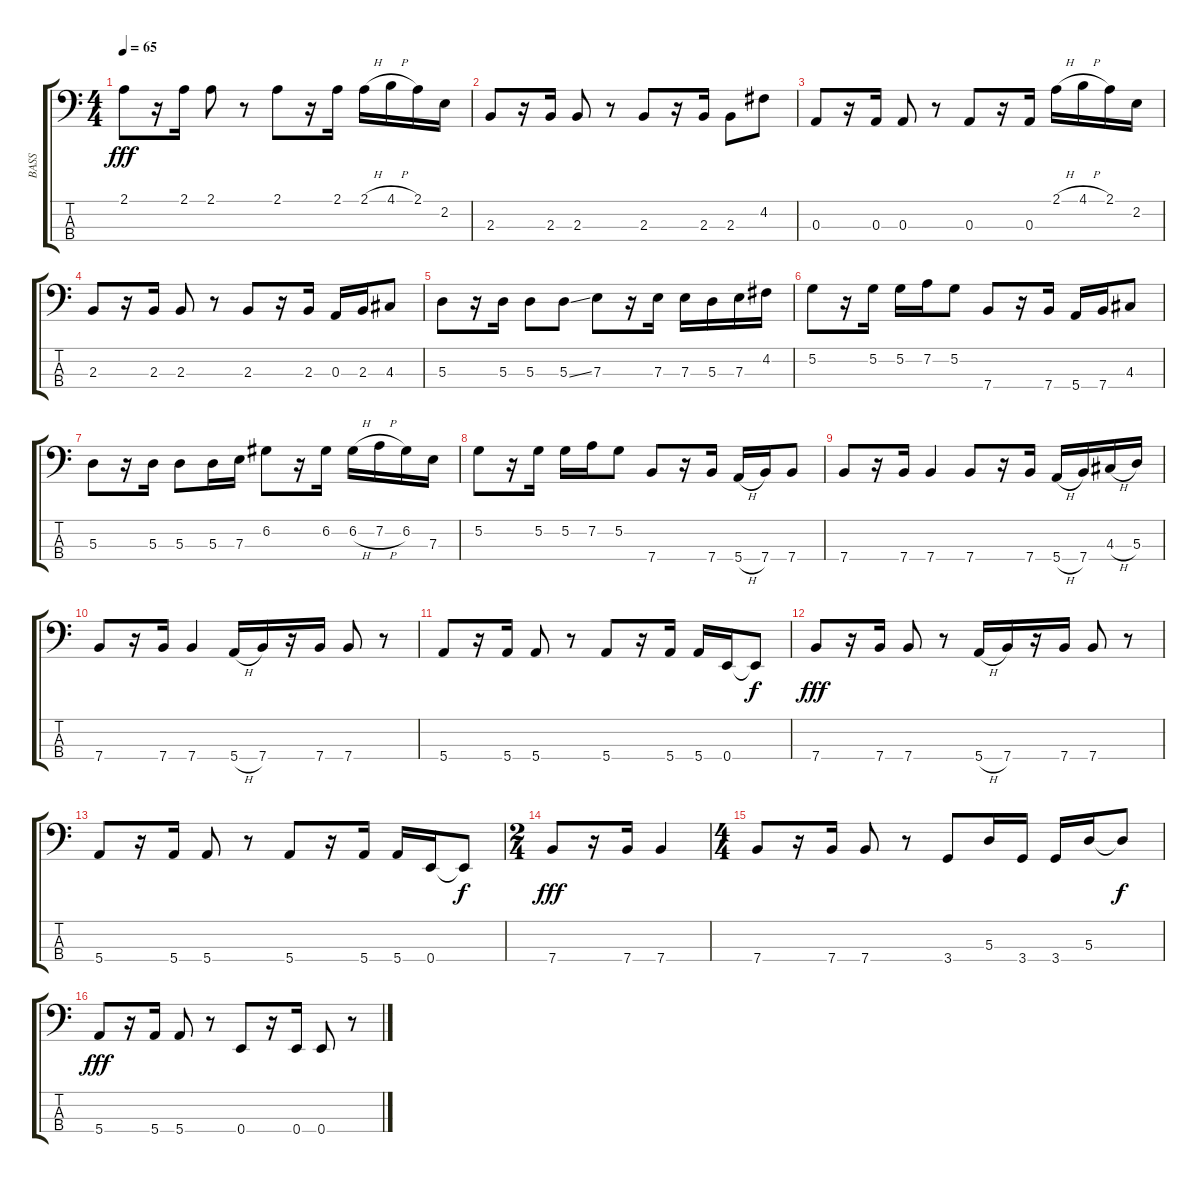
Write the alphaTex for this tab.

\track ("BASS" "BASS") {instrument fretlessbass}
\staff {score tabs}
\tuning (G2 D2 A1 E1) {hide}
\ts (4 4)
\tempo 65
\clef f4
\ks c
2.1.8{dy fff} r.16 2.1.16 2.1.8 r.8 2.1.8 r.16 2.1.16 2.1{h}.16 4.1{h}.16 2.1.16 2.2.16 |
2.3.8 r.16 2.3.16 2.3.8 r.8 2.3.8 r.16 2.3.16 2.3.8 4.2.8 |
0.3.8 r.16 0.3.16 0.3.8 r.8 0.3.8 r.16 0.3.16 2.1{h}.16 4.1{h}.16 2.1.16 2.2.16 |
2.3.8 r.16 2.3.16 2.3.8 r.8 2.3.8 r.16 2.3.16 0.3.16 2.3.16 4.3.8 |
5.3.8 r.16 5.3.16 5.3.8 5.3{ss}.8 7.3.8 r.16 7.3.16 7.3.16 5.3.16 7.3.16 4.2.16 |
5.2.8 r.16 5.2.16 5.2.16 7.2.16 5.2.8 7.4.8 r.16 7.4.16 5.4.16 7.4.16 4.3.8 |
5.3.8 r.16 5.3.16 5.3.8 5.3.16 7.3.16 6.2.8 r.16 6.2.16 6.2{h}.16 7.2{h}.16 6.2.16 7.3.16 |
5.2.8 r.16 5.2.16 5.2.16 7.2.16 5.2.8 7.4.8 r.16 7.4.16 5.4{h}.16 7.4.16 7.4.8 |
7.4.8 r.16 7.4.16 7.4.4 7.4.8 r.16 7.4.16 5.4{h}.16 7.4.16 4.3{h}.16 5.3.16 |
7.4.8 r.16 7.4.16 7.4.4 5.4{h}.16 7.4.16 r.16 7.4.16 7.4.8 r.8 |
5.4.8 r.16 5.4.16 5.4.8 r.8 5.4.8 r.16 5.4.16 5.4.16 0.4.16 0.4{t}.8{dy f} |
7.4.8{dy fff} r.16 7.4.16 7.4.8 r.8 5.4{h}.16 7.4.16 r.16 7.4.16 7.4.8 r.8 |
5.4.8 r.16 5.4.16 5.4.8 r.8 5.4.8 r.16 5.4.16 5.4.16 0.4.16 0.4{t}.8{dy f} |
\ts (2 4)
7.4.8{dy fff} r.16 7.4.16 7.4.4 |
\ts (4 4)
7.4.8 r.16 7.4.16 7.4.8 r.8 3.4.8 5.3.16 3.4.16 3.4.16 5.3.16 5.3{t}.8{dy f} |
5.4.8{dy fff} r.16 5.4.16 5.4.8 r.8 0.4.8 r.16 0.4.16 0.4.8 r.8
